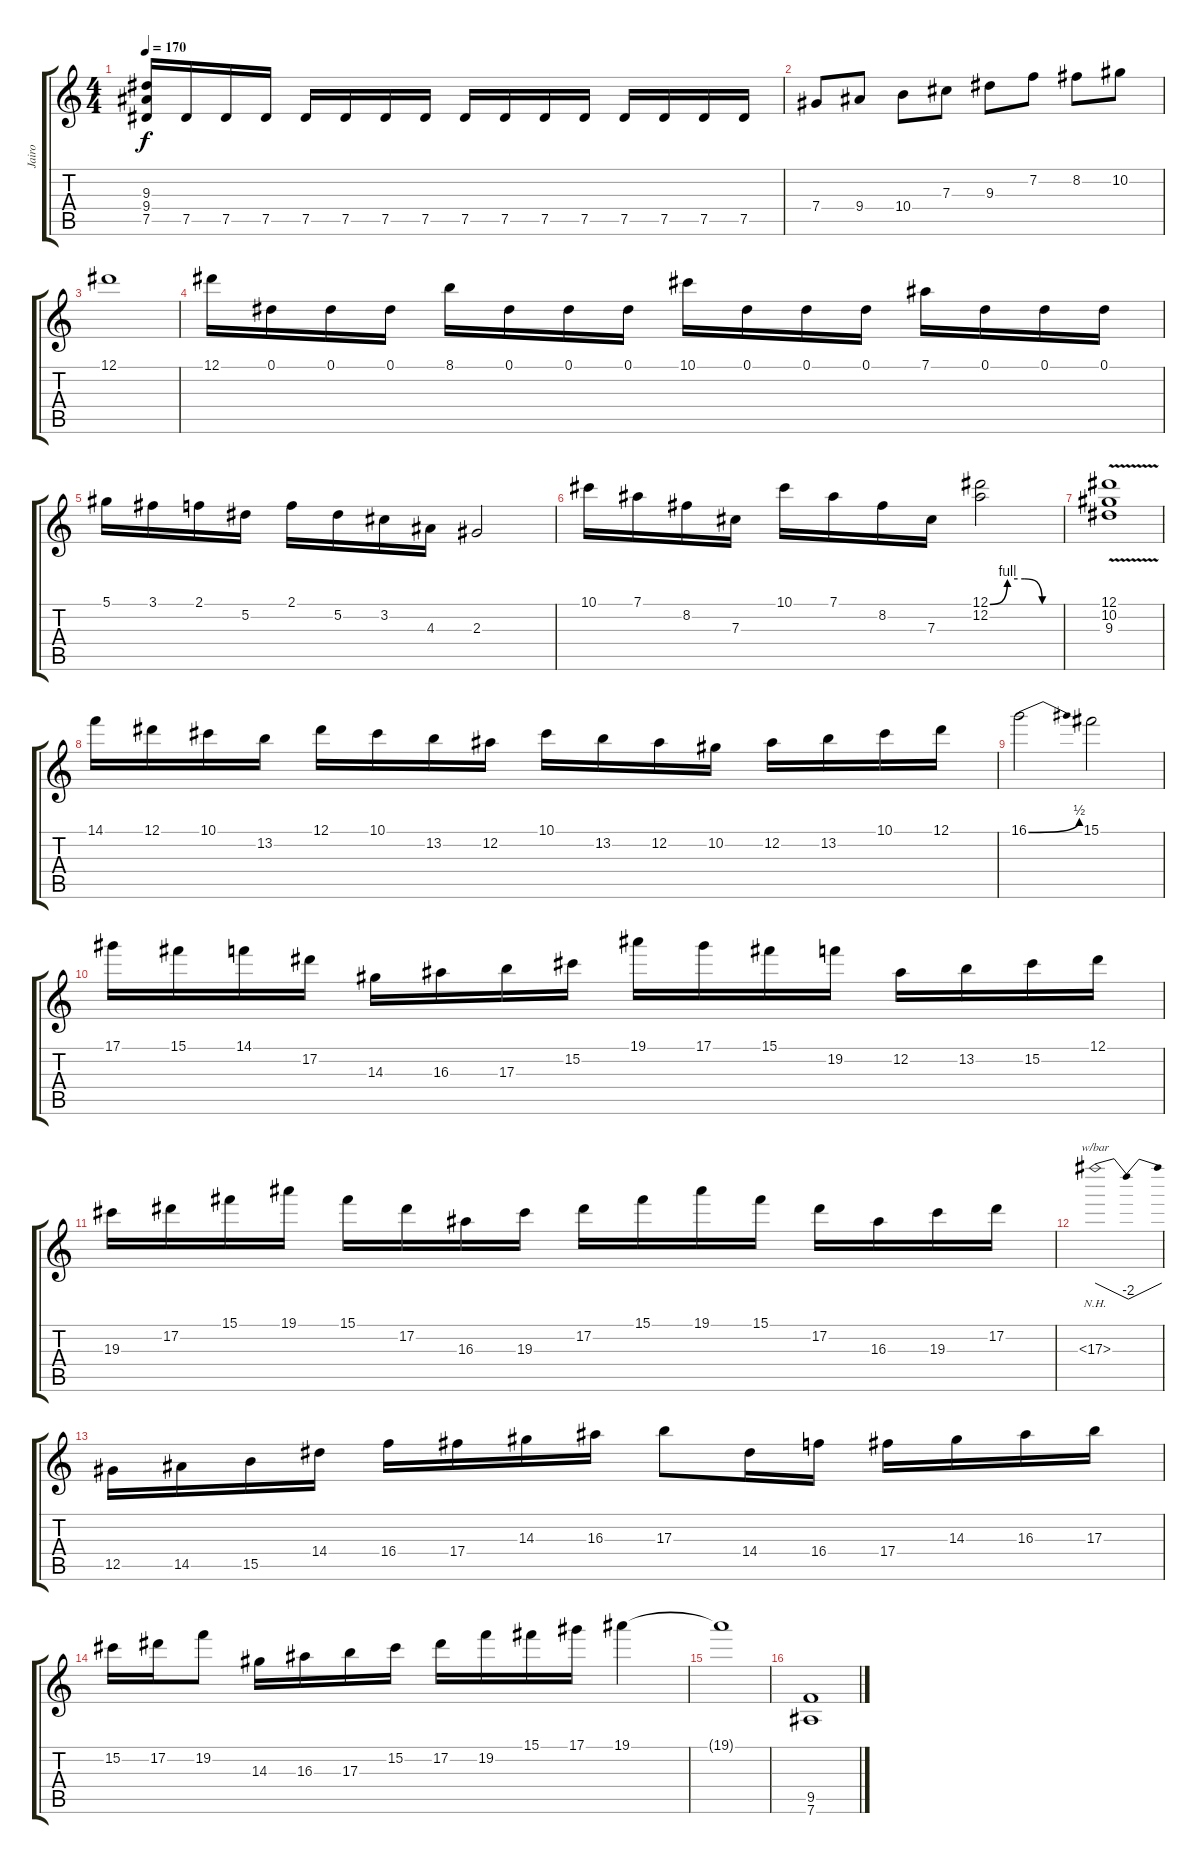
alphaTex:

\track ("Jairo " "Jairo ") {instrument overdrivenguitar}
\staff {score tabs}
\tuning (Eb4 Bb3 Gb3 Db3 Ab2 Eb2) {hide}
\ts (4 4)
\tempo 170
\clef g2
\ks c
(9.3 9.4 7.5).16{dy f} 7.5.16 7.5.16 7.5.16 7.5.16 7.5.16 7.5.16 7.5.16 7.5.16 7.5.16 7.5.16 7.5.16 7.5.16 7.5.16 7.5.16 7.5.16 |
7.4.8 9.4.8 10.4.8 7.3.8 9.3.8 7.2.8 8.2.8 10.2.8 |
12.1.1 |
12.1.16 0.1.16 0.1.16 0.1.16 8.1.16 0.1.16 0.1.16 0.1.16 10.1.16 0.1.16 0.1.16 0.1.16 7.1.16 0.1.16 0.1.16 0.1.16 |
5.1.16 3.1.16 2.1.16 5.2.16 2.1.16 5.2.16 3.2.16 4.3.16 2.3.2 |
10.1.16 7.1.16 8.2.16 7.3.16 10.1.16 7.1.16 8.2.16 7.3.16 (12.1{be (custom 0 0 15 4 30 4 45 0 60 0)} 12.2).2 |
(12.1{v} 10.2{v} 9.3).1 |
14.1.16 12.1.16 10.1.16 13.2.16 12.1.16 10.1.16 13.2.16 12.2.16 10.1.16 13.2.16 12.2.16 10.2.16 12.2.16 13.2.16 10.1.16 12.1.16 |
16.1{be (bend 0 0 60 2)}.2 15.1.2 |
17.1.16 15.1.16 14.1.16 17.2.16 14.3.16 16.3.16 17.3.16 15.2.16 19.1.16 17.1.16 15.1.16 19.2.16 12.2.16 13.2.16 15.2.16 12.1.16 |
19.3.16 17.2.16 15.1.16 19.1.16 15.1.16 17.2.16 16.3.16 19.3.16 17.2.16 15.1.16 19.1.16 15.1.16 17.2.16 16.3.16 19.3.16 17.2.16 |
17.3{nh}.1{tbe (dip default 0 0 30 -8 60 0)} |
12.5.16 14.5.16 15.5.16 14.4.16 16.4.16 17.4.16 14.3.16 16.3.16 17.3.8 14.4.16 16.4.16 17.4.16 14.3.16 16.3.16 17.3.16 |
15.2.16 17.2.16 19.2.8 14.3.16 16.3.16 17.3.16 15.2.16 17.2.16 19.2.16 15.1.16 17.1.16 19.1.4 |
19.1{t}.1 |
(9.5 7.6).1
